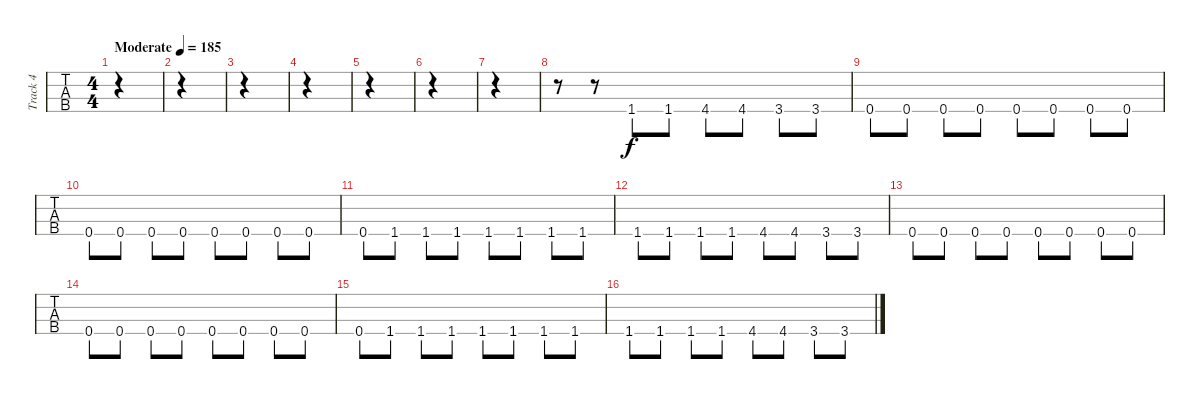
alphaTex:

\track ("Track 4" "Track 4") {instrument electricbassfinger}
\staff {tabs}
\tuning (G2 D2 A1 E1) {hide}
\ts (4 4)
\tempo (185 "Moderate")
\clef f4
\ks c
|
|
|
|
|
|
|
r.8 r.8 1.4.8 1.4.8 4.4.8 4.4.8 3.4.8 3.4.8 |
0.4.8 0.4.8 0.4.8 0.4.8 0.4.8 0.4.8 0.4.8 0.4.8 |
0.4.8 0.4.8 0.4.8 0.4.8 0.4.8 0.4.8 0.4.8 0.4.8 |
0.4.8 1.4.8 1.4.8 1.4.8 1.4.8 1.4.8 1.4.8 1.4.8 |
1.4.8 1.4.8 1.4.8 1.4.8 4.4.8 4.4.8 3.4.8 3.4.8 |
0.4.8 0.4.8 0.4.8 0.4.8 0.4.8 0.4.8 0.4.8 0.4.8 |
0.4.8 0.4.8 0.4.8 0.4.8 0.4.8 0.4.8 0.4.8 0.4.8 |
0.4.8 1.4.8 1.4.8 1.4.8 1.4.8 1.4.8 1.4.8 1.4.8 |
1.4.8 1.4.8 1.4.8 1.4.8 4.4.8 4.4.8 3.4.8 3.4.8
